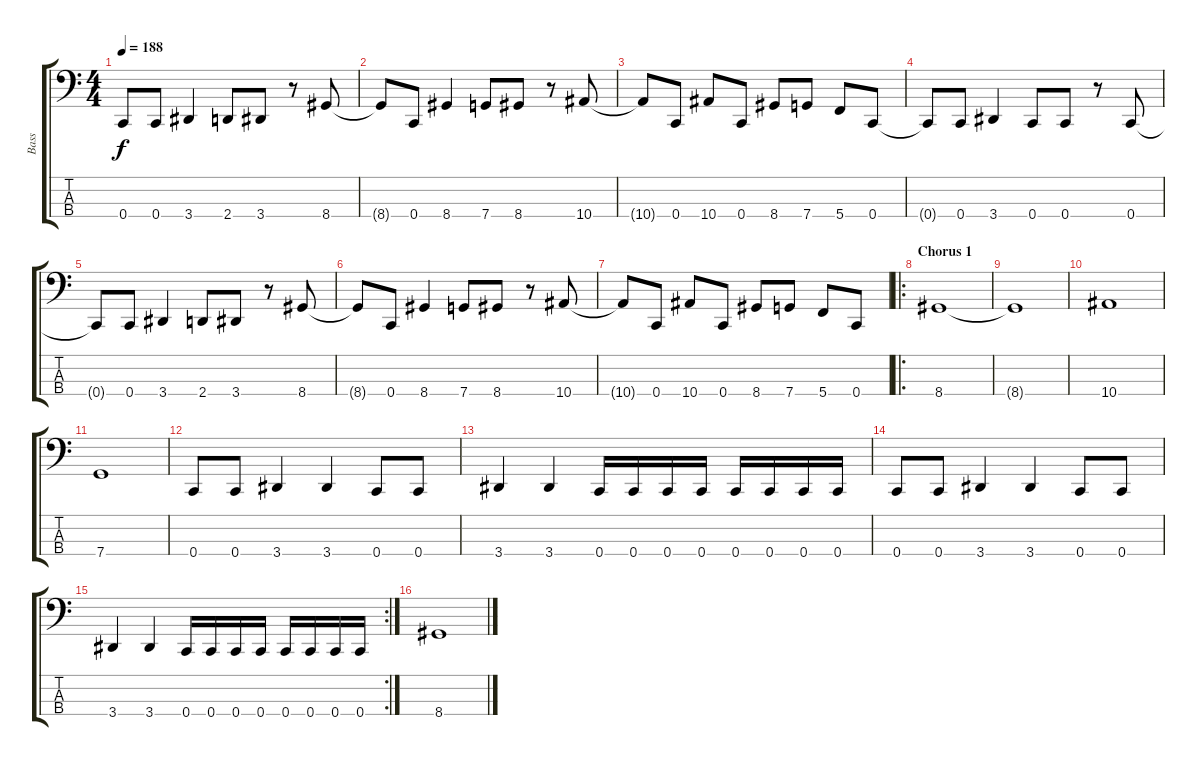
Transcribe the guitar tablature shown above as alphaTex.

\track ("Bass" "Bass") {instrument slapbass2}
\staff {score tabs}
\tuning (F2 C2 G1 C1) {hide}
\ts (4 4)
\tempo 188
\clef f4
\ks c
0.4{t}.8{dy f} 0.4.8 3.4.4 2.4.8 3.4.8 r.8 8.4.8 |
8.4{t}.8 0.4.8 8.4.4 7.4.8 8.4.8 r.8 10.4.8 |
10.4{t}.8 0.4.8 10.4.8 0.4.8 8.4.8 7.4.8 5.4.8 0.4.8 |
0.4{t}.8 0.4.8 3.4.4 0.4.8 0.4.8 r.8 0.4.8 |
0.4{t}.8 0.4.8 3.4.4 2.4.8 3.4.8 r.8 8.4.8 |
8.4{t}.8 0.4.8 8.4.4 7.4.8 8.4.8 r.8 10.4.8 |
10.4{t}.8 0.4.8 10.4.8 0.4.8 8.4.8 7.4.8 5.4.8 0.4.8 |
\ro
\section ("" "Chorus 1")
8.4.1 |
8.4{t}.1 |
10.4.1 |
7.4.1 |
0.4.8 0.4.8 3.4.4 3.4.4 0.4.8 0.4.8 |
3.4.4 3.4.4 0.4.16 0.4.16 0.4.16 0.4.16 0.4.16 0.4.16 0.4.16 0.4.16 |
0.4.8 0.4.8 3.4.4 3.4.4 0.4.8 0.4.8 |
\rc 2
3.4.4 3.4.4 0.4.16 0.4.16 0.4.16 0.4.16 0.4.16 0.4.16 0.4.16 0.4.16 |
8.4.1
